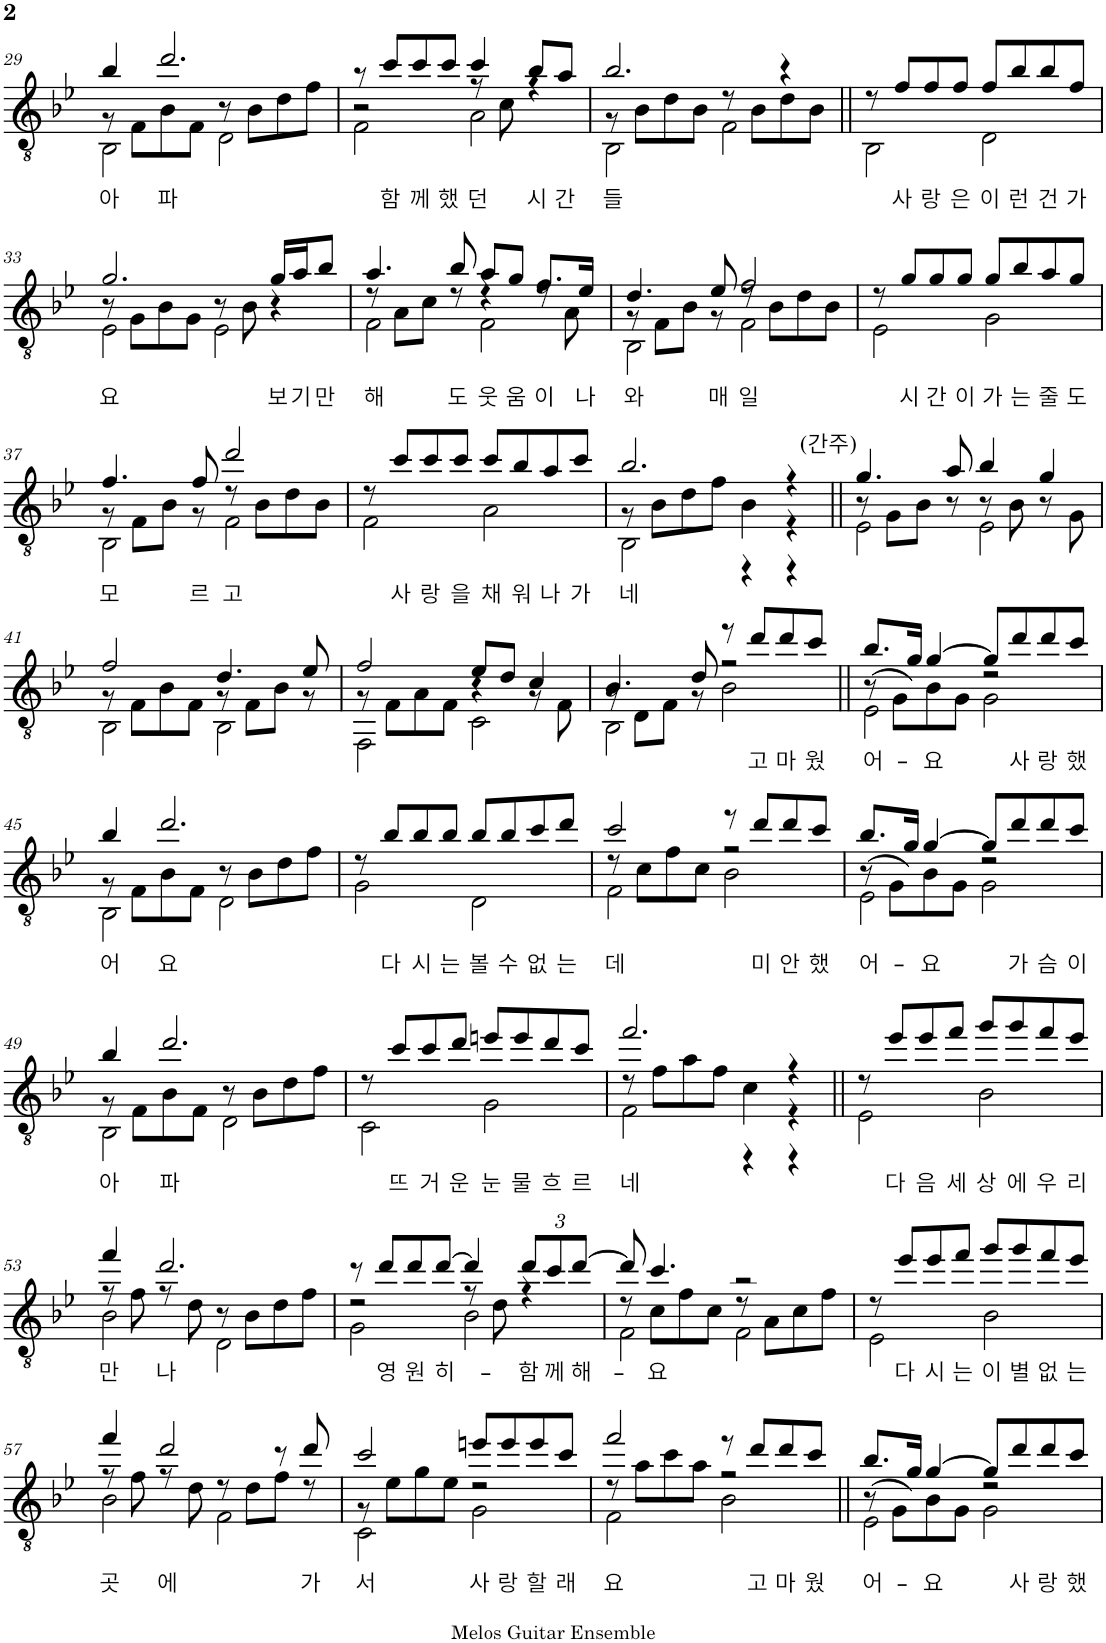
**kern	**text
*part1	*part1
*staff1	*staff1
*I"클래식 기타	*
!!LO:PB:g=z
*clefGv2	*
*k[b-e-]	*
*M4/4	*
=29	=29
!	!LO:LY:b
*^	*
*	*^	*
4b-/	8r	2BB-\	아
.	8F\L	.	.
!	!	!	!LO:LY:b
2.dd/	8B-\	.	파
.	8F\J	.	.
.	8r	2D\	.
.	8B-\L	.	.
.	8d\	.	.
.	8f\J	.	.
=30	=30	=30	=30
8r	2r	2F\	.
!	!	!	!LO:LY:b
8cc/L	.	.	함
!	!	!	!LO:LY:b
8cc/	.	.	께
!	!	!	!LO:LY:b
8cc/J	.	.	했
!	!	!	!LO:LY:b
4cc/	8r	2A\	던
.	8c\	.	.
!	!	!	!LO:LY:b
8b-/L	4r	.	시
!	!	!	!LO:LY:b
8a/J	.	.	간
=31	=31	=31	=31
!	!	!	!LO:LY:b
2.b-/	8r	2BB-\	들
.	8B-\L	.	.
.	8d\	.	.
.	8B-\J	.	.
.	8r	2F\	.
.	8B-\L	.	.
4r	8d\	.	.
.	8B-\J	.	.
*	*v	*v	*
=32||	=32||	=32||
8r	2BB-\	.
!	!	!LO:LY:b
8f/L	.	사
!	!	!LO:LY:b
8f/	.	랑
!	!	!LO:LY:b
8f/J	.	은
!	!	!LO:LY:b
8f/L	2D\	이
!	!	!LO:LY:b
8b-/	.	런
!	!	!LO:LY:b
8b-/	.	건
!	!	!LO:LY:b
8f/J	.	가
*v	*v	*
!!LO:LB:g=z
=33	=33
!	!LO:LY:b
*^	*
*	*^	*
2.g/	8r	2E-\	요
.	8G\L	.	.
.	8B-\	.	.
.	8G\J	.	.
.	8r	2E-\	.
.	8B-\	.	.
!	!	!	!LO:LY:b
16g/LL	4r	.	보
!	!	!	!LO:LY:b
16a/J	.	.	기
!	!	!	!LO:LY:b
8b-/J	.	.	만
=34	=34	=34	=34
!	!	!	!LO:LY:b
4.a/	8r	2F\	해
.	8A\L	.	.
.	8c\J	.	.
!	!	!	!LO:LY:b
8b-/	8r	.	도
!	!	!	!LO:LY:b
8a/L	4r	2F\	웃
!	!	!	!LO:LY:b
8g/J	.	.	움
!	!	!	!LO:LY:b
8.f/L	8r	.	이
.	8A\	.	.
!	!	!	!LO:LY:b
16e-/Jk	.	.	나
=35	=35	=35	=35
!	!	!	!LO:LY:b
4.d/	8r	2BB-\	와
.	8F\L	.	.
.	8B-\J	.	.
!	!	!	!LO:LY:b
8e-/	8r	.	매
!	!	!	!LO:LY:b
2f/	8r	2F\	일
.	8B-\L	.	.
.	8d\	.	.
.	8B-\J	.	.
*	*v	*v	*
=36	=36	=36
8r	2E-\	.
!	!	!LO:LY:b
8g/L	.	시
!	!	!LO:LY:b
8g/	.	간
!	!	!LO:LY:b
8g/J	.	이
!	!	!LO:LY:b
8g/L	2G\	가
!	!	!LO:LY:b
8b-/	.	는
!	!	!LO:LY:b
8a/	.	줄
!	!	!LO:LY:b
8g/J	.	도
*v	*v	*
!!LO:LB:g=z
=37	=37
!	!LO:LY:b
*^	*
*	*^	*
4.f/	8r	2BB-\	모
.	8F\L	.	.
.	8B-\J	.	.
!	!	!	!LO:LY:b
8f/	8r	.	르
!	!	!	!LO:LY:b
2dd/	8r	2F\	고
.	8B-\L	.	.
.	8d\	.	.
.	8B-\J	.	.
*	*v	*v	*
=38	=38	=38
8r	2F\	.
!	!	!LO:LY:b
8cc/L	.	사
!	!	!LO:LY:b
8cc/	.	랑
!	!	!LO:LY:b
8cc/J	.	을
!	!	!LO:LY:b
8cc/L	2A\	채
!	!	!LO:LY:b
8b-/	.	워
!	!	!LO:LY:b
8a/	.	나
!	!	!LO:LY:b
8cc/J	.	가
*v	*v	*
=39	=39
!	!LO:LY:b
*^	*
*	*^	*
2.b-/	8r	2BB-\	네
.	8B-\L	.	.
.	8d\	.	.
.	8f\J	.	.
.	4B-\	4r	.
4r	4r	4r	.
=40||	=40||	=40||	=40||
!LO:TX:a:t=(간주)	!	!	!
4.g/	8r	2E-\	.
.	8G\L	.	.
.	8B-\J	.	.
8a/	8r	.	.
4b-/	8r	2E-\	.
.	8B-\	.	.
4g/	8r	.	.
.	8G\	.	.
!!LO:LB:g=z	!!	!!
=41	=41	=41	=41
2f/	8r	2BB-\	.
.	8F\L	.	.
.	8B-\	.	.
.	8F\J	.	.
4.d/	8r	2BB-\	.
.	8F\L	.	.
.	8B-\J	.	.
8e-/	8r	.	.
=42	=42	=42	=42
2f/	8r	2FF\	.
.	8F\L	.	.
.	8A\	.	.
.	8F\J	.	.
8e-/L	4r	2C\	.
8d/J	.	.	.
4c/	8r	.	.
.	8F\	.	.
=43	=43	=43	=43
4.B-/	8r	2BB-\	.
.	8D\L	.	.
.	8F\J	.	.
8d/	8r	.	.
8r	2r	2B-\	.
!	!	!	!LO:LY:b
8dd/L	.	.	고
!	!	!	!LO:LY:b
8dd/	.	.	마
!	!	!	!LO:LY:b
8cc/J	.	.	웠
=44||	=44||	=44||	=44||
!	!	!	!LO:LY:b
(8.b-/L	8r	2E-\	어-
.	8G\L	.	.
16g/Jk)	.	.	.
!	!	!	!LO:LY:b
[4g/	8B-\	.	-요
.	8G\J	.	.
8g/L]	2r	2G\	.
!	!	!	!LO:LY:b
8dd/	.	.	사
!	!	!	!LO:LY:b
8dd/	.	.	랑
!	!	!	!LO:LY:b
8cc/J	.	.	했
!!LO:LB:g=z	!!	!!
=45	=45	=45	=45
!	!	!	!LO:LY:b
4b-/	8r	2BB-\	어
.	8F\L	.	.
!	!	!	!LO:LY:b
2.dd/	8B-\	.	요
.	8F\J	.	.
.	8r	2D\	.
.	8B-\L	.	.
.	8d\	.	.
.	8f\J	.	.
*	*v	*v	*
=46	=46	=46
8r	2G\	.
!	!	!LO:LY:b
8b-/L	.	다
!	!	!LO:LY:b
8b-/	.	시
!	!	!LO:LY:b
8b-/J	.	는
!	!	!LO:LY:b
8b-/L	2D\	볼
!	!	!LO:LY:b
8b-/	.	수
!	!	!LO:LY:b
8cc/	.	없
!	!	!LO:LY:b
8dd/J	.	는
*v	*v	*
=47	=47
!	!LO:LY:b
*^	*
*	*^	*
2cc/	8r	2F\	데
.	8c\L	.	.
.	8f\	.	.
.	8c\J	.	.
8r	2r	2B-\	.
!	!	!	!LO:LY:b
8dd/L	.	.	미
!	!	!	!LO:LY:b
8dd/	.	.	안
!	!	!	!LO:LY:b
8cc/J	.	.	했
=48	=48	=48	=48
!	!	!	!LO:LY:b
(8.b-/L	8r	2E-\	어-
.	8G\L	.	.
16g/Jk)	.	.	.
!	!	!	!LO:LY:b
[4g/	8B-\	.	요
.	8G\J	.	.
8g/L]	2r	2G\	.
!	!	!	!LO:LY:b
8dd/	.	.	가
!	!	!	!LO:LY:b
8dd/	.	.	슴
!	!	!	!LO:LY:b
8cc/J	.	.	이
!!LO:LB:g=z	!!	!!
=49	=49	=49	=49
!	!	!	!LO:LY:b
4b-/	8r	2BB-\	아
.	8F\L	.	.
!	!	!	!LO:LY:b
2.dd/	8B-\	.	파
.	8F\J	.	.
.	8r	2D\	.
.	8B-\L	.	.
.	8d\	.	.
.	8f\J	.	.
*	*v	*v	*
=50	=50	=50
8r	2C\	.
!	!	!LO:LY:b
8cc/L	.	뜨
!	!	!LO:LY:b
8cc/	.	거
!	!	!LO:LY:b
8dd/J	.	운
!	!	!LO:LY:b
8een/L	2G\	눈
!	!	!LO:LY:b
8ee/	.	물
!	!	!LO:LY:b
8dd/	.	흐
!	!	!LO:LY:b
8cc/J	.	르
*v	*v	*
=51	=51
!	!LO:LY:b
*^	*
*	*^	*
2.ff/	8r	2F\	네
.	8f\L	.	.
.	8a\	.	.
.	8f\J	.	.
.	4c\	4r	.
4r	4r	4r	.
*	*v	*v	*
=52||	=52||	=52||
8r	2E-\	.
!	!	!LO:LY:b
8ee-/L	.	다
!	!	!LO:LY:b
8ee-/	.	음
!	!	!LO:LY:b
8ff/J	.	세
!	!	!LO:LY:b
8gg/L	2B-\	상
!	!	!LO:LY:b
8gg/	.	에
!	!	!LO:LY:b
8ff/	.	우
!	!	!LO:LY:b
8ee-/J	.	리
*v	*v	*
!!LO:LB:g=z
=53	=53
!	!LO:LY:b
*^	*
*	*^	*
4ff/	8r	2B-\	만
.	8f\	.	.
!	!	!	!LO:LY:b
2.dd/	8r	.	나
.	8d\	.	.
.	8r	2D\	.
.	8B-\L	.	.
.	8d\	.	.
.	8f\J	.	.
=54	=54	=54	=54
8r	2r	2G\	.
!	!	!	!LO:LY:b
8dd/L	.	.	영
!	!	!	!LO:LY:b
8dd/	.	.	원
!	!	!	!LO:LY:b
[8dd/J	.	.	히-
4dd/]	8r	2B-\	.
.	8d\	.	.
*Xbrackettup	*	*	*
!	!	!	!LO:LY:b
12dd/L	4r	.	-함
!	!	!	!LO:LY:b
12cc/	.	.	께
!	!	!	!LO:LY:b
[12dd/J	.	.	해-
=55	=55	=55	=55
8dd/]	8r	2F\	.
!	!	!	!LO:LY:b
4.cc/	8c\L	.	-요
.	8f\	.	.
.	8c\J	.	.
2r	8r	2F\	.
.	8A\L	.	.
.	8c\	.	.
.	8f\J	.	.
*	*v	*v	*
=56	=56	=56
8r	2E-\	.
!	!	!LO:LY:b
8ee-/L	.	다
!	!	!LO:LY:b
8ee-/	.	시
!	!	!LO:LY:b
8ff/J	.	는
!	!	!LO:LY:b
8gg/L	2B-\	이
!	!	!LO:LY:b
8gg/	.	별
!	!	!LO:LY:b
8ff/	.	없
!	!	!LO:LY:b
8ee-/J	.	는
*v	*v	*
!!LO:LB:g=z
=57	=57
!	!LO:LY:b
*^	*
*	*^	*
4ff/	8r	2B-\	곳
.	8f\	.	.
!	!	!	!LO:LY:b
2dd/	8r	.	에
.	8d\	.	.
.	8r	2F\	.
.	8d\L	.	.
8r	8f\J	.	.
!	!	!	!LO:LY:b
8dd/	8r	.	가
=58	=58	=58	=58
!	!	!	!LO:LY:b
2cc/	8r	2C\	서
.	8e-\L	.	.
.	8g\	.	.
.	8e-\J	.	.
!	!	!	!LO:LY:b
8een/L	2r	2G\	사
!	!	!	!LO:LY:b
8ee/	.	.	랑
!	!	!	!LO:LY:b
8ee/	.	.	할
!	!	!	!LO:LY:b
8cc/J	.	.	래
=59	=59	=59	=59
!	!	!	!LO:LY:b
2ff/	8r	2F\	요
.	8a\L	.	.
.	8cc\	.	.
.	8a\J	.	.
8r	2r	2B-\	.
!	!	!	!LO:LY:b
8dd/L	.	.	고
!	!	!	!LO:LY:b
8dd/	.	.	마
!	!	!	!LO:LY:b
8cc/J	.	.	웠
=60||	=60||	=60||	=60||
!	!	!	!LO:LY:b
(8.b-/L	8r	2E-\	어-
.	8G\L	.	.
16g/Jk)	.	.	.
!	!	!	!LO:LY:b
[4g/	8B-\	.	-요
.	8G\J	.	.
8g/L]	2r	2G\	.
!	!	!	!LO:LY:b
8dd/	.	.	사
!	!	!	!LO:LY:b
8dd/	.	.	랑
!	!	!	!LO:LY:b
8cc/J	.	.	했
*v	*v	*v	*
=	=
*-	*-
